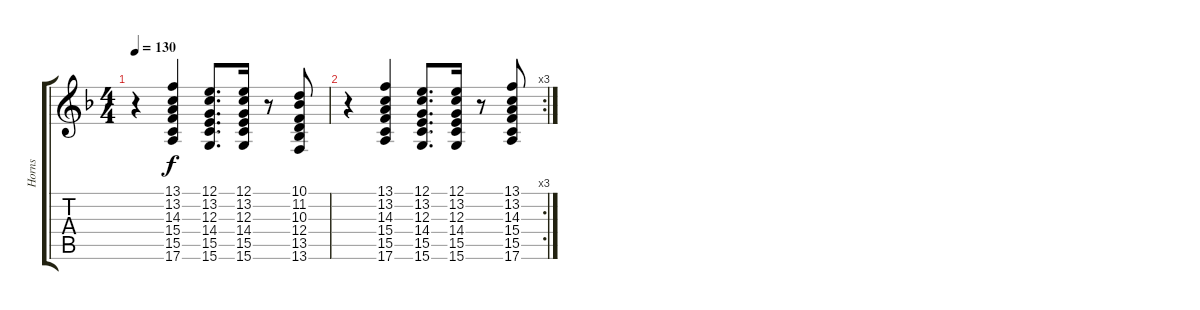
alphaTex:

\track ("Horns" "Horns") {instrument synthbrass1}
\staff {score tabs}
\tuning (E4 B3 G3 D3 A2 E2) {hide}
\ts (4 4)
\tempo 130
\clef g2
\ks f
r.4{dy f} (13.1 13.2 14.3 15.4 15.5 17.6).4 (12.1 13.2 12.3 14.4 15.5 15.6).8{d} (12.1 13.2 12.3 14.4 15.5 15.6).16 r.8 (10.1 11.2 10.3 12.4 13.5 13.6).8 |
\rc 3
r.4 (13.1 13.2 14.3 15.4 15.5 17.6).4 (12.1 13.2 12.3 14.4 15.5 15.6).8{d} (12.1 13.2 12.3 14.4 15.5 15.6).16 r.8 (13.1 13.2 14.3 15.4 15.5 17.6).8
